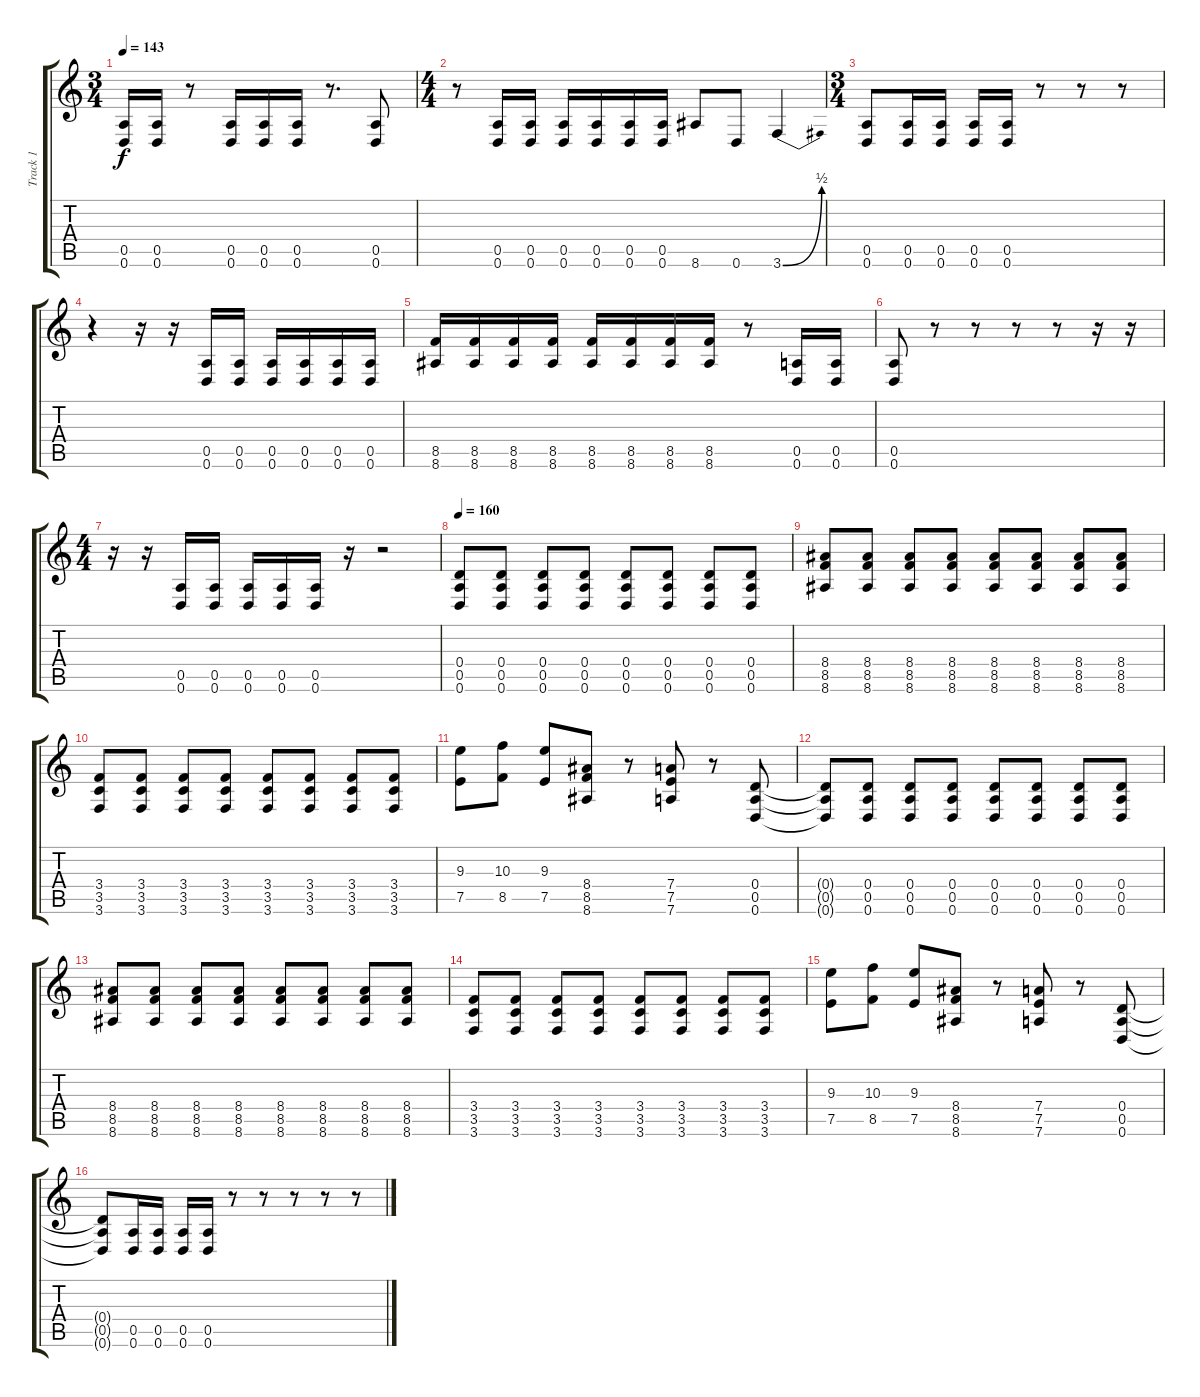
\track ("Track 1" "Track 1") {instrument distortionguitar}
\staff {score tabs}
\tuning (E4 B3 G3 D3 A2 D2) {hide}
\ts (3 4)
\tempo 143
\clef g2
\ks c
(0.5 0.6).16{dy f} (0.5 0.6).16 r.8 (0.5 0.6).16 (0.5 0.6).16 (0.5 0.6).16 r.8{d} (0.5 0.6).8 |
\ts (4 4)
r.8 (0.5 0.6).16 (0.5 0.6).16 (0.5 0.6).16 (0.5 0.6).16 (0.5 0.6).16 (0.5 0.6).16 8.6.8 0.6.8 3.6{be (bend 0 0 60 2)}.4 |
\ts (3 4)
(0.5 0.6).8 (0.5 0.6).16 (0.5 0.6).16 (0.5 0.6).16 (0.5 0.6).16 r.8 r.8 r.8 |
r.4 r.16 r.16 (0.5 0.6).16 (0.5 0.6).16 (0.5 0.6).16 (0.5 0.6).16 (0.5 0.6).16 (0.5 0.6).16 |
(8.5 8.6).16 (8.5 8.6).16 (8.5 8.6).16 (8.5 8.6).16 (8.5 8.6).16 (8.5 8.6).16 (8.5 8.6).16 (8.5 8.6).16 r.8 (0.5 0.6).16 (0.5 0.6).16 |
(0.5 0.6).8 r.8 r.8 r.8 r.8 r.16 r.16 |
\ts (4 4)
r.16 r.16 (0.5 0.6).16 (0.5 0.6).16 (0.5 0.6).16 (0.5 0.6).16 (0.5 0.6).16 r.16 r.2 |
\tempo 160
(0.4 0.5 0.6).8 (0.4 0.5 0.6).8 (0.4 0.5 0.6).8 (0.4 0.5 0.6).8 (0.4 0.5 0.6).8 (0.4 0.5 0.6).8 (0.4 0.5 0.6).8 (0.4 0.5 0.6).8 |
(8.4 8.5 8.6).8 (8.4 8.5 8.6).8 (8.4 8.5 8.6).8 (8.4 8.5 8.6).8 (8.4 8.5 8.6).8 (8.4 8.5 8.6).8 (8.4 8.5 8.6).8 (8.4 8.5 8.6).8 |
(3.4 3.5 3.6).8 (3.4 3.5 3.6).8 (3.4 3.5 3.6).8 (3.4 3.5 3.6).8 (3.4 3.5 3.6).8 (3.4 3.5 3.6).8 (3.4 3.5 3.6).8 (3.4 3.5 3.6).8 |
(9.3 7.5).8 (10.3 8.5).8 (9.3 7.5).8 (8.4 8.5 8.6).8 r.8 (7.4 7.5 7.6).8 r.8 (0.4 0.5 0.6).8 |
(0.4{t} 0.5{t} 0.6{t}).8 (0.4 0.5 0.6).8 (0.4 0.5 0.6).8 (0.4 0.5 0.6).8 (0.4 0.5 0.6).8 (0.4 0.5 0.6).8 (0.4 0.5 0.6).8 (0.4 0.5 0.6).8 |
(8.4 8.5 8.6).8 (8.4 8.5 8.6).8 (8.4 8.5 8.6).8 (8.4 8.5 8.6).8 (8.4 8.5 8.6).8 (8.4 8.5 8.6).8 (8.4 8.5 8.6).8 (8.4 8.5 8.6).8 |
(3.4 3.5 3.6).8 (3.4 3.5 3.6).8 (3.4 3.5 3.6).8 (3.4 3.5 3.6).8 (3.4 3.5 3.6).8 (3.4 3.5 3.6).8 (3.4 3.5 3.6).8 (3.4 3.5 3.6).8 |
(9.3 7.5).8 (10.3 8.5).8 (9.3 7.5).8 (8.4 8.5 8.6).8 r.8 (7.4 7.5 7.6).8 r.8 (0.4 0.5 0.6).8 |
(0.4{t} 0.5{t} 0.6{t}).8 (0.5 0.6).16 (0.5 0.6).16 (0.5 0.6).16 (0.5 0.6).16 r.8 r.8 r.8 r.8 r.8
